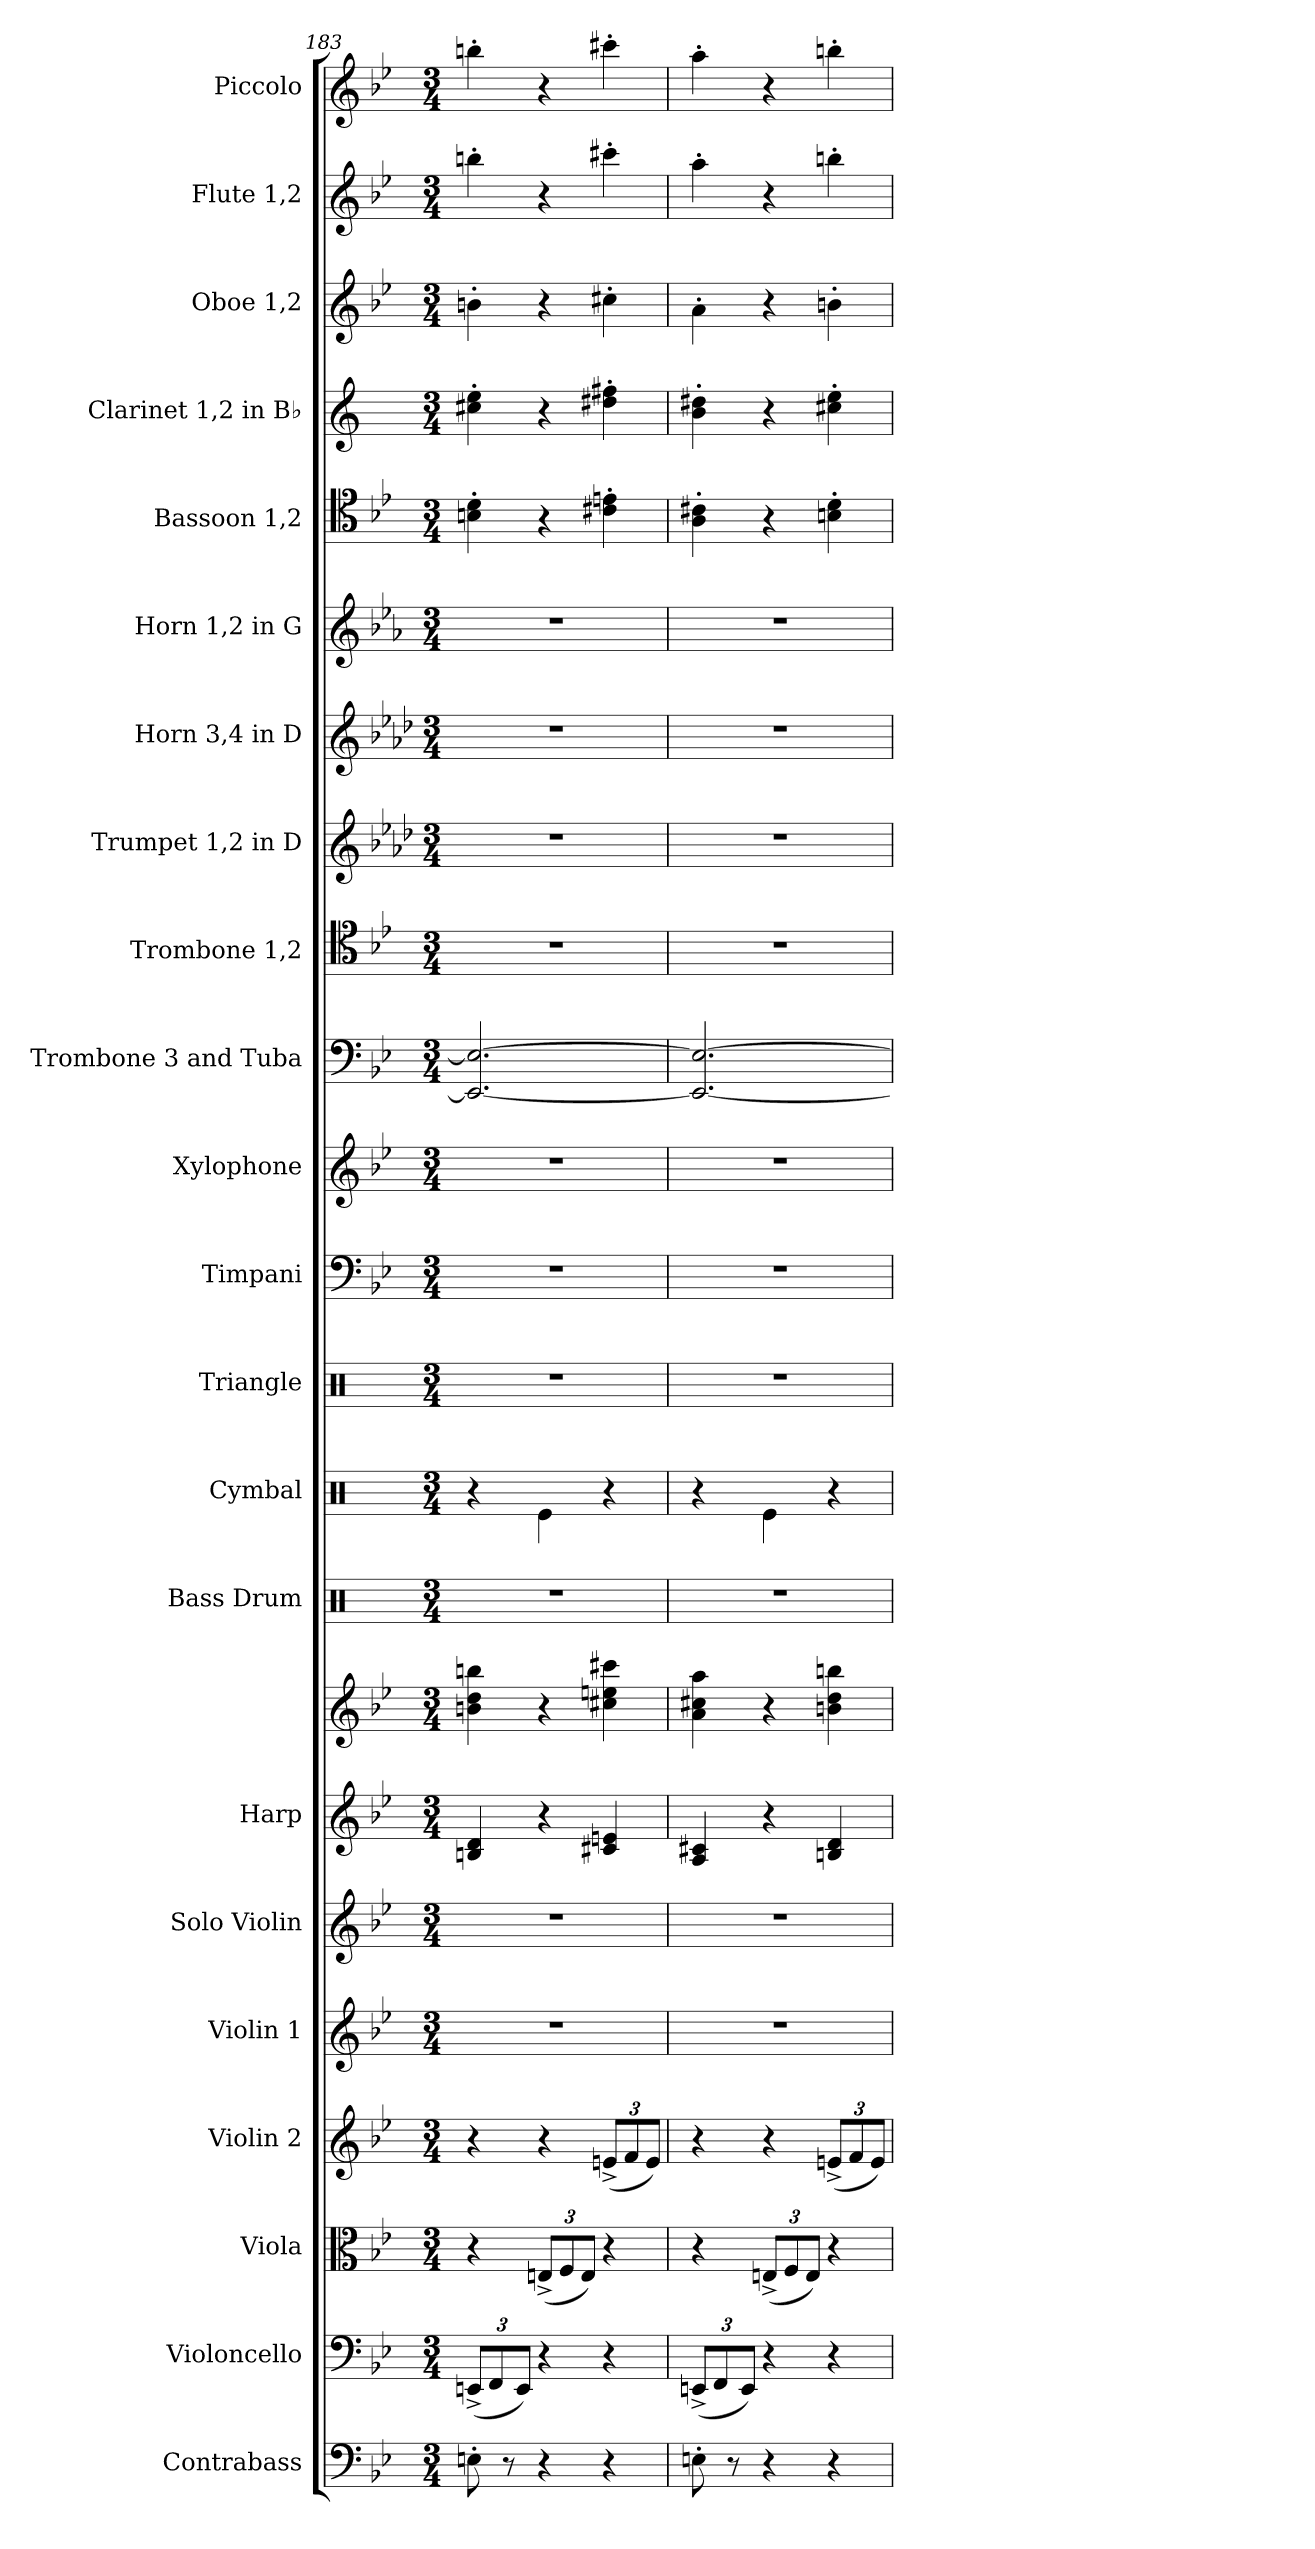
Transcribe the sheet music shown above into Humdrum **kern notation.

**kern	**kern	**kern	**kern	**kern	**kern	**kern	**kern	**kern	**kern	**kern	**kern	**kern	**kern	**kern	**kern	**kern	**kern	**kern	**kern	**kern	**kern	**kern
*part22	*part21	*part20	*part19	*part18	*part17	*part16	*part16	*part15	*part14	*part13	*part12	*part11	*part10	*part9	*part8	*part7	*part6	*part5	*part4	*part3	*part2	*part1
*staff23	*staff22	*staff21	*staff20	*staff19	*staff18	*staff17	*staff16	*staff15	*staff14	*staff13	*staff12	*staff11	*staff10	*staff9	*staff8	*staff7	*staff6	*staff5	*staff4	*staff3	*staff2	*staff1
*I"Contrabass	*I"Violoncello	*I"Viola	*I"Violin 2	*I"Violin 1	*I"Solo Violin	*I"Harp	*	*I"Bass Drum	*I"Cymbal	*I"Triangle	*I"Timpani	*I"Xylophone	*I"Trombone 3 and Tuba	*I"Trombone 1,2	*I"Trumpet 1,2 in D	*I"Horn 3,4 in D	*I"Horn 1,2 in G	*I"Bassoon 1,2	*I"Clarinet 1,2 in B♭	*I"Oboe 1,2	*I"Flute 1,2	*I"Piccolo
*I'Cb.	*I'Vc.	*I'Vla.	*I'Vln. 2	*I'Vln. 1	*I'Solo Vln.	*I'Hrp.	*	*I'B.D	*I'Cym.	*I'Trgl.	*I'Timp.	*I'Xyl.	*I'Tbn. 3 and Tba.	*I'Tbn. 1,2	*I'Tpt. 1,2 in D	*I'Hn. 3,4 in D	*I'Hn. 1,2 in G	*I'Bsn. 1,2	*I'Cl. 1,2 in B♭	*I'Ob. 1,2	*I'Fl. 1,2	*I'Picc.
*clefF4	*clefF4	*clefC3	*clefG2	*clefG2	*clefG2	*clefG2	*clefG2	*clefX	*clefX	*clefX	*clefF4	*clefG2	*clefF4	*clefC4	*clefG2	*clefG2	*clefG2	*clefC4	*clefG2	*clefG2	*clefG2	*clefG2
*ITrd7c12	*	*	*	*	*	*	*	*	*	*	*	*ITrd-7c-12	*	*	*ITrd-1c-2	*ITrd6c10	*ITrd3c5	*	*ITrd1c2	*	*	*ITrd-7c-12
*k[b-e-]	*k[b-e-]	*k[b-e-]	*k[b-e-]	*k[b-e-]	*k[b-e-]	*k[b-e-]	*k[b-e-]	*k[]	*k[]	*k[]	*k[b-e-]	*k[b-e-]	*k[b-e-]	*k[b-e-]	*k[b-e-]	*k[b-e-]	*k[b-e-]	*k[b-e-]	*k[b-e-]	*k[b-e-]	*k[b-e-]	*k[b-e-]
*M3/4	*M3/4	*M3/4	*M3/4	*M3/4	*M3/4	*M3/4	*M3/4	*M3/4	*M3/4	*M3/4	*M3/4	*M3/4	*M3/4	*M3/4	*M3/4	*M3/4	*M3/4	*M3/4	*M3/4	*M3/4	*M3/4	*M3/4
*	*Xbrackettup	*	*	*	*	*	*	*	*	*	*	*	*	*	*	*	*	*	*	*	*	*
=183	=183	=183	=183	=183	=183	=183	=183	=183	=183	=183	=183	=183	=183	=183	=183	=183	=183	=183	=183	=183	=183	=183
8EEn'\	(<12EEn^/L	4r	4r	2.r	2.r	4Bn/ 4d/	4bn\ 4dd\ 4bbn\	2.r	4r	2.r	2.r	2.r	2.EE/_ 2.E/_	2.r	2.r	2.r	2.r	4Bn\' 4d\'	4bn\' 4dd\'	4bn'\	4bbn'\	4bbbn'\
.	12FF/	.	.	.	.	.	.	.	.	.	.	.	.	.	.	.	.	.	.	.	.	.
8r	.	.	.	.	.	.	.	.	.	.	.	.	.	.	.	.	.	.	.	.	.	.
.	12EE/J)	.	.	.	.	.	.	.	.	.	.	.	.	.	.	.	.	.	.	.	.	.
*	*	*Xbrackettup	*	*	*	*	*	*	*	*	*	*	*	*	*	*	*	*	*	*	*	*
4r	4r	(<12En^/L	4r	.	.	4r	4r	.	4Re\	.	.	.	.	.	.	.	.	4r	4r	4r	4r	4r
.	.	12F/	.	.	.	.	.	.	.	.	.	.	.	.	.	.	.	.	.	.	.	.
.	.	12E/J)	.	.	.	.	.	.	.	.	.	.	.	.	.	.	.	.	.	.	.	.
*	*	*	*Xbrackettup	*	*	*	*	*	*	*	*	*	*	*	*	*	*	*	*	*	*	*
4r	4r	4r	(<12en^/L	.	.	4c#X/ 4en/	4cc#X\ 4een\ 4ccc#X\	.	4r	.	.	.	.	.	.	.	.	4c#X\' 4en\'	4cc#X\' 4een\'	4cc#X'\	4ccc#X'\	4cccc#X'\
.	.	.	12f/	.	.	.	.	.	.	.	.	.	.	.	.	.	.	.	.	.	.	.
.	.	.	12e/J)	.	.	.	.	.	.	.	.	.	.	.	.	.	.	.	.	.	.	.
=184	=184	=184	=184	=184	=184	=184	=184	=184	=184	=184	=184	=184	=184	=184	=184	=184	=184	=184	=184	=184	=184	=184
8EEn'\	(<12EEn^/L	4r	4r	2.r	2.r	4A/ 4c#X/	4a\ 4cc#X\ 4aa\	2.r	4r	2.r	2.r	2.r	2.EE/_ 2.E/_	2.r	2.r	2.r	2.r	4A\' 4c#X\'	4a\' 4cc#X\'	4a'\	4aa'\	4aaa'\
.	12FF/	.	.	.	.	.	.	.	.	.	.	.	.	.	.	.	.	.	.	.	.	.
8r	.	.	.	.	.	.	.	.	.	.	.	.	.	.	.	.	.	.	.	.	.	.
.	12EE/J)	.	.	.	.	.	.	.	.	.	.	.	.	.	.	.	.	.	.	.	.	.
4r	4r	(<12En^/L	4r	.	.	4r	4r	.	4Re\	.	.	.	.	.	.	.	.	4r	4r	4r	4r	4r
.	.	12F/	.	.	.	.	.	.	.	.	.	.	.	.	.	.	.	.	.	.	.	.
.	.	12E/J)	.	.	.	.	.	.	.	.	.	.	.	.	.	.	.	.	.	.	.	.
4r	4r	4r	(<12en^/L	.	.	4Bn/ 4d/	4bn\ 4dd\ 4bbn\	.	4r	.	.	.	.	.	.	.	.	4Bn\' 4d\'	4bn\' 4dd\'	4bn'\	4bbn'\	4bbbn'\
.	.	.	12f/	.	.	.	.	.	.	.	.	.	.	.	.	.	.	.	.	.	.	.
.	.	.	12e/J)	.	.	.	.	.	.	.	.	.	.	.	.	.	.	.	.	.	.	.
=	=	=	=	=	=	=	=	=	=	=	=	=	=	=	=	=	=	=	=	=	=	=
*-	*-	*-	*-	*-	*-	*-	*-	*-	*-	*-	*-	*-	*-	*-	*-	*-	*-	*-	*-	*-	*-	*-
